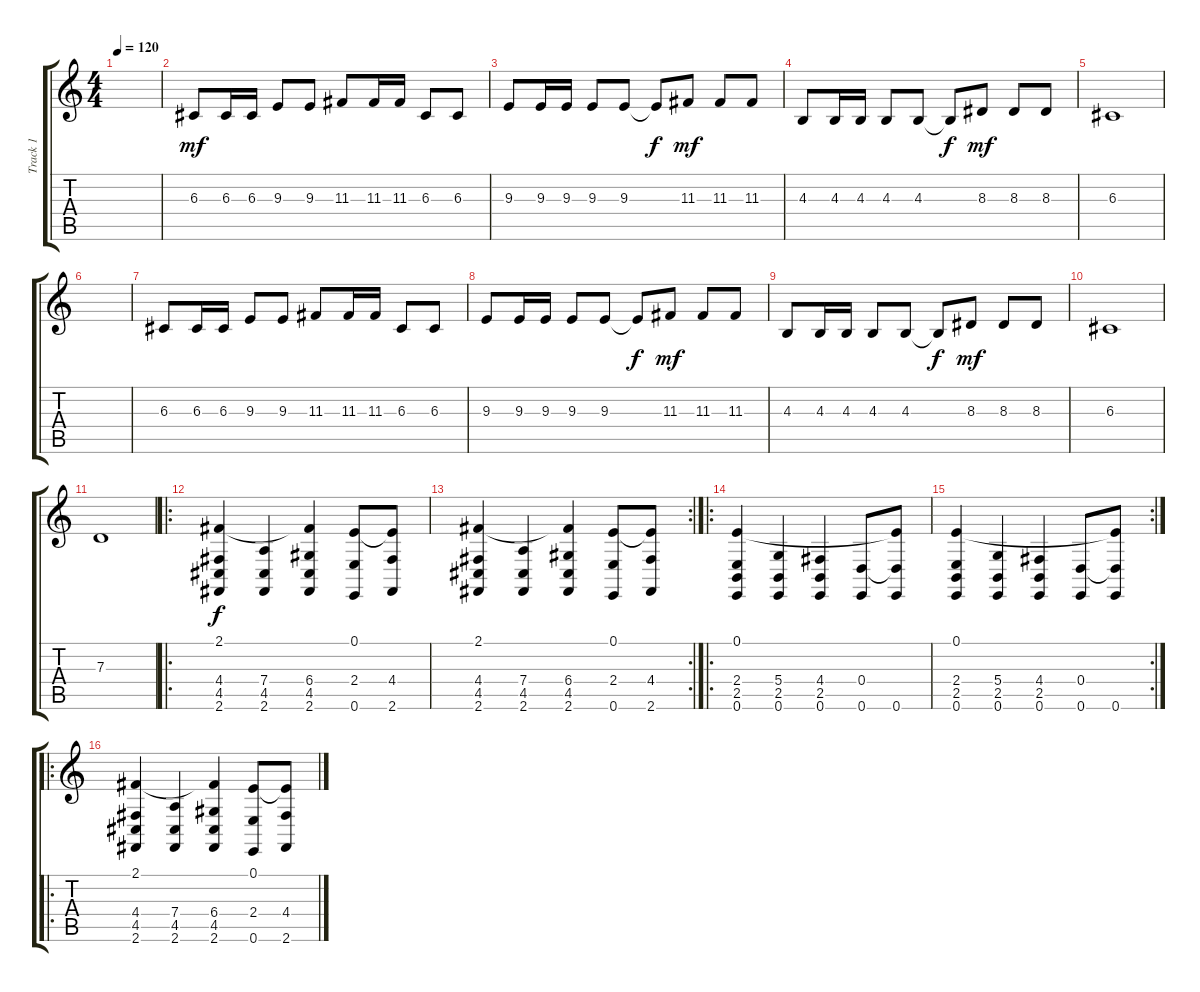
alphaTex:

\track ("Track 1" "Track 1") {instrument bagpipe}
\staff {score tabs}
\tuning (E4 B3 G3 D3 A2 E2) {hide}
\ts (4 4)
\tempo 120
\clef g2
\ks c
|
6.3.8{dy mf} 6.3.16 6.3.16 9.3.8 9.3.8 11.3.8 11.3.16 11.3.16 6.3.8 6.3.8 |
9.3.8 9.3.16 9.3.16 9.3.8 9.3.8 9.3{t}.8{dy f} 11.3.8{dy mf} 11.3.8 11.3.8 |
4.3.8 4.3.16 4.3.16 4.3.8 4.3.8 4.3{t}.8{dy f} 8.3.8{dy mf} 8.3.8 8.3.8 |
6.3.1 |
|
6.3.8 6.3.16 6.3.16 9.3.8 9.3.8 11.3.8 11.3.16 11.3.16 6.3.8 6.3.8 |
9.3.8 9.3.16 9.3.16 9.3.8 9.3.8 9.3{t}.8{dy f} 11.3.8{dy mf} 11.3.8 11.3.8 |
4.3.8 4.3.16 4.3.16 4.3.8 4.3.8 4.3{t}.8{dy f} 8.3.8{dy mf} 8.3.8 8.3.8 |
6.3.1 |
7.3.1 |
\ro
(2.1 4.4 4.5 2.6).4{dy f} (7.4 4.5 2.6).4 (2.1{t} 6.4 4.5 2.6).4 (0.1 2.4 0.6).8 (0.1{t} 4.4 2.6).8 |
\rc 2
(2.1 4.4 4.5 2.6).4 (7.4 4.5 2.6).4 (2.1{t} 6.4 4.5 2.6).4 (0.1 2.4 0.6).8 (0.1{t} 4.4 2.6).8 |
\ro
(0.1 2.4 2.5 0.6).4 (5.4 2.5 0.6).4 (4.4 2.5 0.6).4 (0.4 0.6).8 (0.1{t} 0.4{t} 0.6).8 |
\rc 2
(0.1 2.4 2.5 0.6).4 (5.4 2.5 0.6).4 (4.4 2.5 0.6).4 (0.4 0.6).8 (0.1{t} 0.4{t} 0.6).8 |
\ro
(2.1 4.4 4.5 2.6).4 (7.4 4.5 2.6).4 (2.1{t} 6.4 4.5 2.6).4 (0.1 2.4 0.6).8 (0.1{t} 4.4 2.6).8
